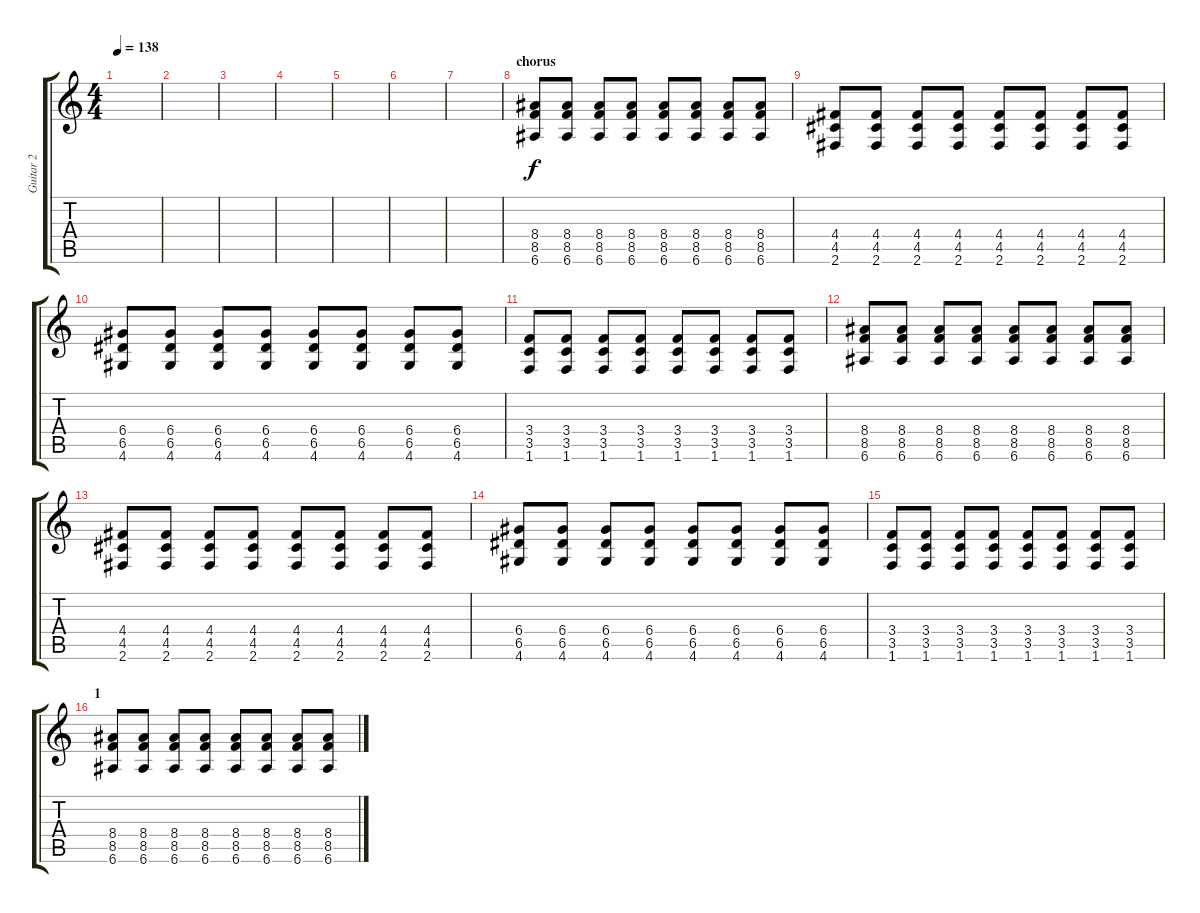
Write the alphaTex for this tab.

\track ("Guitar 2" "Guitar 2") {instrument overdrivenguitar}
\staff {score tabs}
\tuning (E4 B3 G3 D3 A2 E2) {hide}
\ts (4 4)
\tempo 138
\clef g2
\ks c
|
|
|
|
|
|
|
\section ("" "chorus")
(8.4 8.5 6.6).8 (8.4 8.5 6.6).8 (8.4 8.5 6.6).8 (8.4 8.5 6.6).8 (8.4 8.5 6.6).8 (8.4 8.5 6.6).8 (8.4 8.5 6.6).8 (8.4 8.5 6.6).8 |
(4.4 4.5 2.6).8 (4.4 4.5 2.6).8 (4.4 4.5 2.6).8 (4.4 4.5 2.6).8 (4.4 4.5 2.6).8 (4.4 4.5 2.6).8 (4.4 4.5 2.6).8 (4.4 4.5 2.6).8 |
(6.4 6.5 4.6).8 (6.4 6.5 4.6).8 (6.4 6.5 4.6).8 (6.4 6.5 4.6).8 (6.4 6.5 4.6).8 (6.4 6.5 4.6).8 (6.4 6.5 4.6).8 (6.4 6.5 4.6).8 |
(3.4 3.5 1.6).8 (3.4 3.5 1.6).8 (3.4 3.5 1.6).8 (3.4 3.5 1.6).8 (3.4 3.5 1.6).8 (3.4 3.5 1.6).8 (3.4 3.5 1.6).8 (3.4 3.5 1.6).8 |
(8.4 8.5 6.6).8 (8.4 8.5 6.6).8 (8.4 8.5 6.6).8 (8.4 8.5 6.6).8 (8.4 8.5 6.6).8 (8.4 8.5 6.6).8 (8.4 8.5 6.6).8 (8.4 8.5 6.6).8 |
(4.4 4.5 2.6).8 (4.4 4.5 2.6).8 (4.4 4.5 2.6).8 (4.4 4.5 2.6).8 (4.4 4.5 2.6).8 (4.4 4.5 2.6).8 (4.4 4.5 2.6).8 (4.4 4.5 2.6).8 |
(6.4 6.5 4.6).8 (6.4 6.5 4.6).8 (6.4 6.5 4.6).8 (6.4 6.5 4.6).8 (6.4 6.5 4.6).8 (6.4 6.5 4.6).8 (6.4 6.5 4.6).8 (6.4 6.5 4.6).8 |
(3.4 3.5 1.6).8 (3.4 3.5 1.6).8 (3.4 3.5 1.6).8 (3.4 3.5 1.6).8 (3.4 3.5 1.6).8 (3.4 3.5 1.6).8 (3.4 3.5 1.6).8 (3.4 3.5 1.6).8 |
\section ("" "1")
(8.4 8.5 6.6).8 (8.4 8.5 6.6).8 (8.4 8.5 6.6).8 (8.4 8.5 6.6).8 (8.4 8.5 6.6).8 (8.4 8.5 6.6).8 (8.4 8.5 6.6).8 (8.4 8.5 6.6).8
